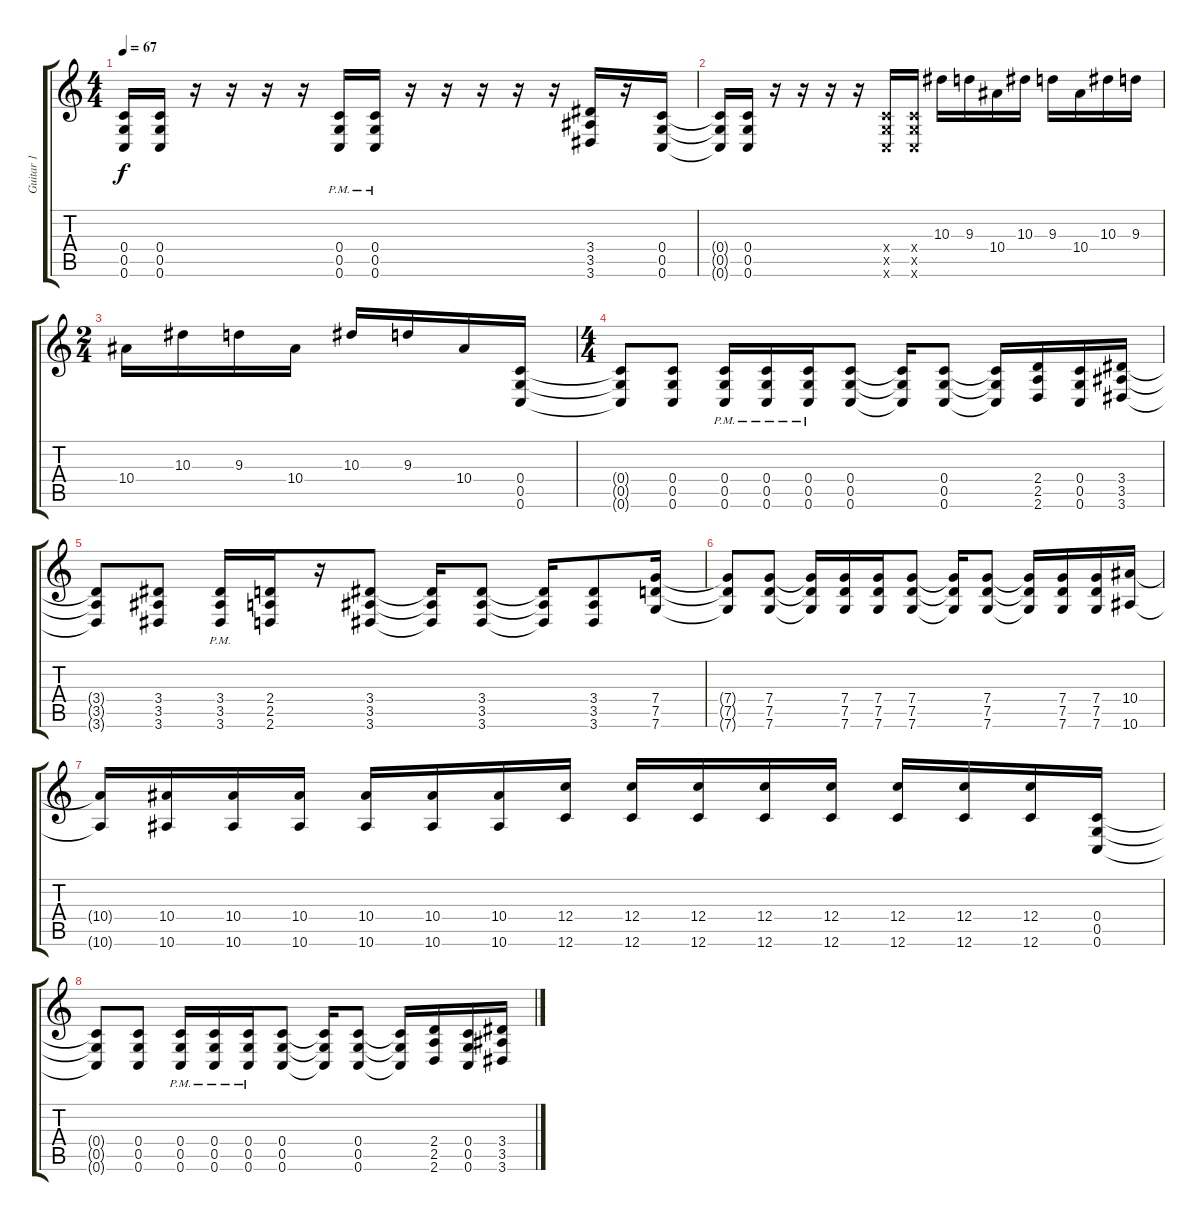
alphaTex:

\track ("Guitar 1" "Guitar 1") {instrument distortionguitar}
\staff {score tabs}
\tuning (D4 A3 F3 C3 G2 C2) {hide}
\ts (4 4)
\tempo 67
\clef g2
\ks c
(0.4{t} 0.5{t} 0.6{t}).16{dy f} (0.4 0.5 0.6).16 r.16 r.16 r.16 r.16 (0.4{pm} 0.5{pm} 0.6{pm}).16 (0.4{pm} 0.5{pm} 0.6{pm}).16 r.16 r.16 r.16 r.16 r.16 (3.4 3.5 3.6).16 r.16 (0.4 0.5 0.6).16 |
(0.4{t} 0.5{t} 0.6{t}).16 (0.4 0.5 0.6).16 r.16 r.16 r.16 r.16 (0.4{x} 0.5{x} 0.6{x}).16 (0.4{x} 0.5{x} 0.6{x}).16 10.3.16 9.3.16 10.4.16 10.3.16 9.3.16 10.4.16 10.3.16 9.3.16 |
\ts (2 4)
10.4.16 10.3.16 9.3.16 10.4.16 10.3.16 9.3.16 10.4.16 (0.4 0.5 0.6).16 |
\ts (4 4)
(0.4{t} 0.5{t} 0.6{t}).8 (0.4 0.5 0.6).8 (0.4{pm} 0.5{pm} 0.6{pm}).16 (0.4{pm} 0.5{pm} 0.6{pm}).16 (0.4{pm} 0.5{pm} 0.6{pm}).16 (0.4 0.5 0.6).8 (0.4{t} 0.5{t} 0.6{t}).16 (0.4 0.5 0.6).8 (0.4{t} 0.5{t} 0.6{t}).16 (2.4 2.5 2.6).16 (0.4 0.5 0.6).16 (3.4 3.5 3.6).16 |
(3.4{t} 3.5{t} 3.6{t}).8 (3.4 3.5 3.6).8 (3.4{pm} 3.5{pm} 3.6{pm}).16 (2.4 2.5 2.6).16 r.16 (3.4 3.5 3.6).8 (3.4{t} 3.5{t} 3.6{t}).16 (3.4 3.5 3.6).8 (3.4{t} 3.5{t} 3.6{t}).16 (3.4 3.5 3.6).8 (7.4 7.5 7.6).16 |
(7.4{t} 7.5{t} 7.6{t}).8 (7.4 7.5 7.6).8 (7.4{t} 7.5{t} 7.6{t}).16 (7.4 7.5 7.6).16 (7.4 7.5 7.6).16 (7.4 7.5 7.6).8 (7.4{t} 7.5{t} 7.6{t}).16 (7.4 7.5 7.6).8 (7.4{t} 7.5{t} 7.6{t}).16 (7.4 7.5 7.6).16 (7.4 7.5 7.6).16 (10.4 10.6).16 |
(10.4{t} 10.6{t}).16 (10.4 10.6).16 (10.4 10.6).16 (10.4 10.6).16 (10.4 10.6).16 (10.4 10.6).16 (10.4 10.6).16 (12.4 12.6).16 (12.4 12.6).16 (12.4 12.6).16 (12.4 12.6).16 (12.4 12.6).16 (12.4 12.6).16 (12.4 12.6).16 (12.4 12.6).16 (0.4 0.5 0.6).16 |
(0.4{t} 0.5{t} 0.6{t}).8 (0.4 0.5 0.6).8 (0.4{pm} 0.5{pm} 0.6{pm}).16 (0.4{pm} 0.5{pm} 0.6{pm}).16 (0.4{pm} 0.5{pm} 0.6{pm}).16 (0.4 0.5 0.6).8 (0.4{t} 0.5{t} 0.6{t}).16 (0.4 0.5 0.6).8 (0.4{t} 0.5{t} 0.6{t}).16 (2.4 2.5 2.6).16 (0.4 0.5 0.6).16 (3.4 3.5 3.6).16
